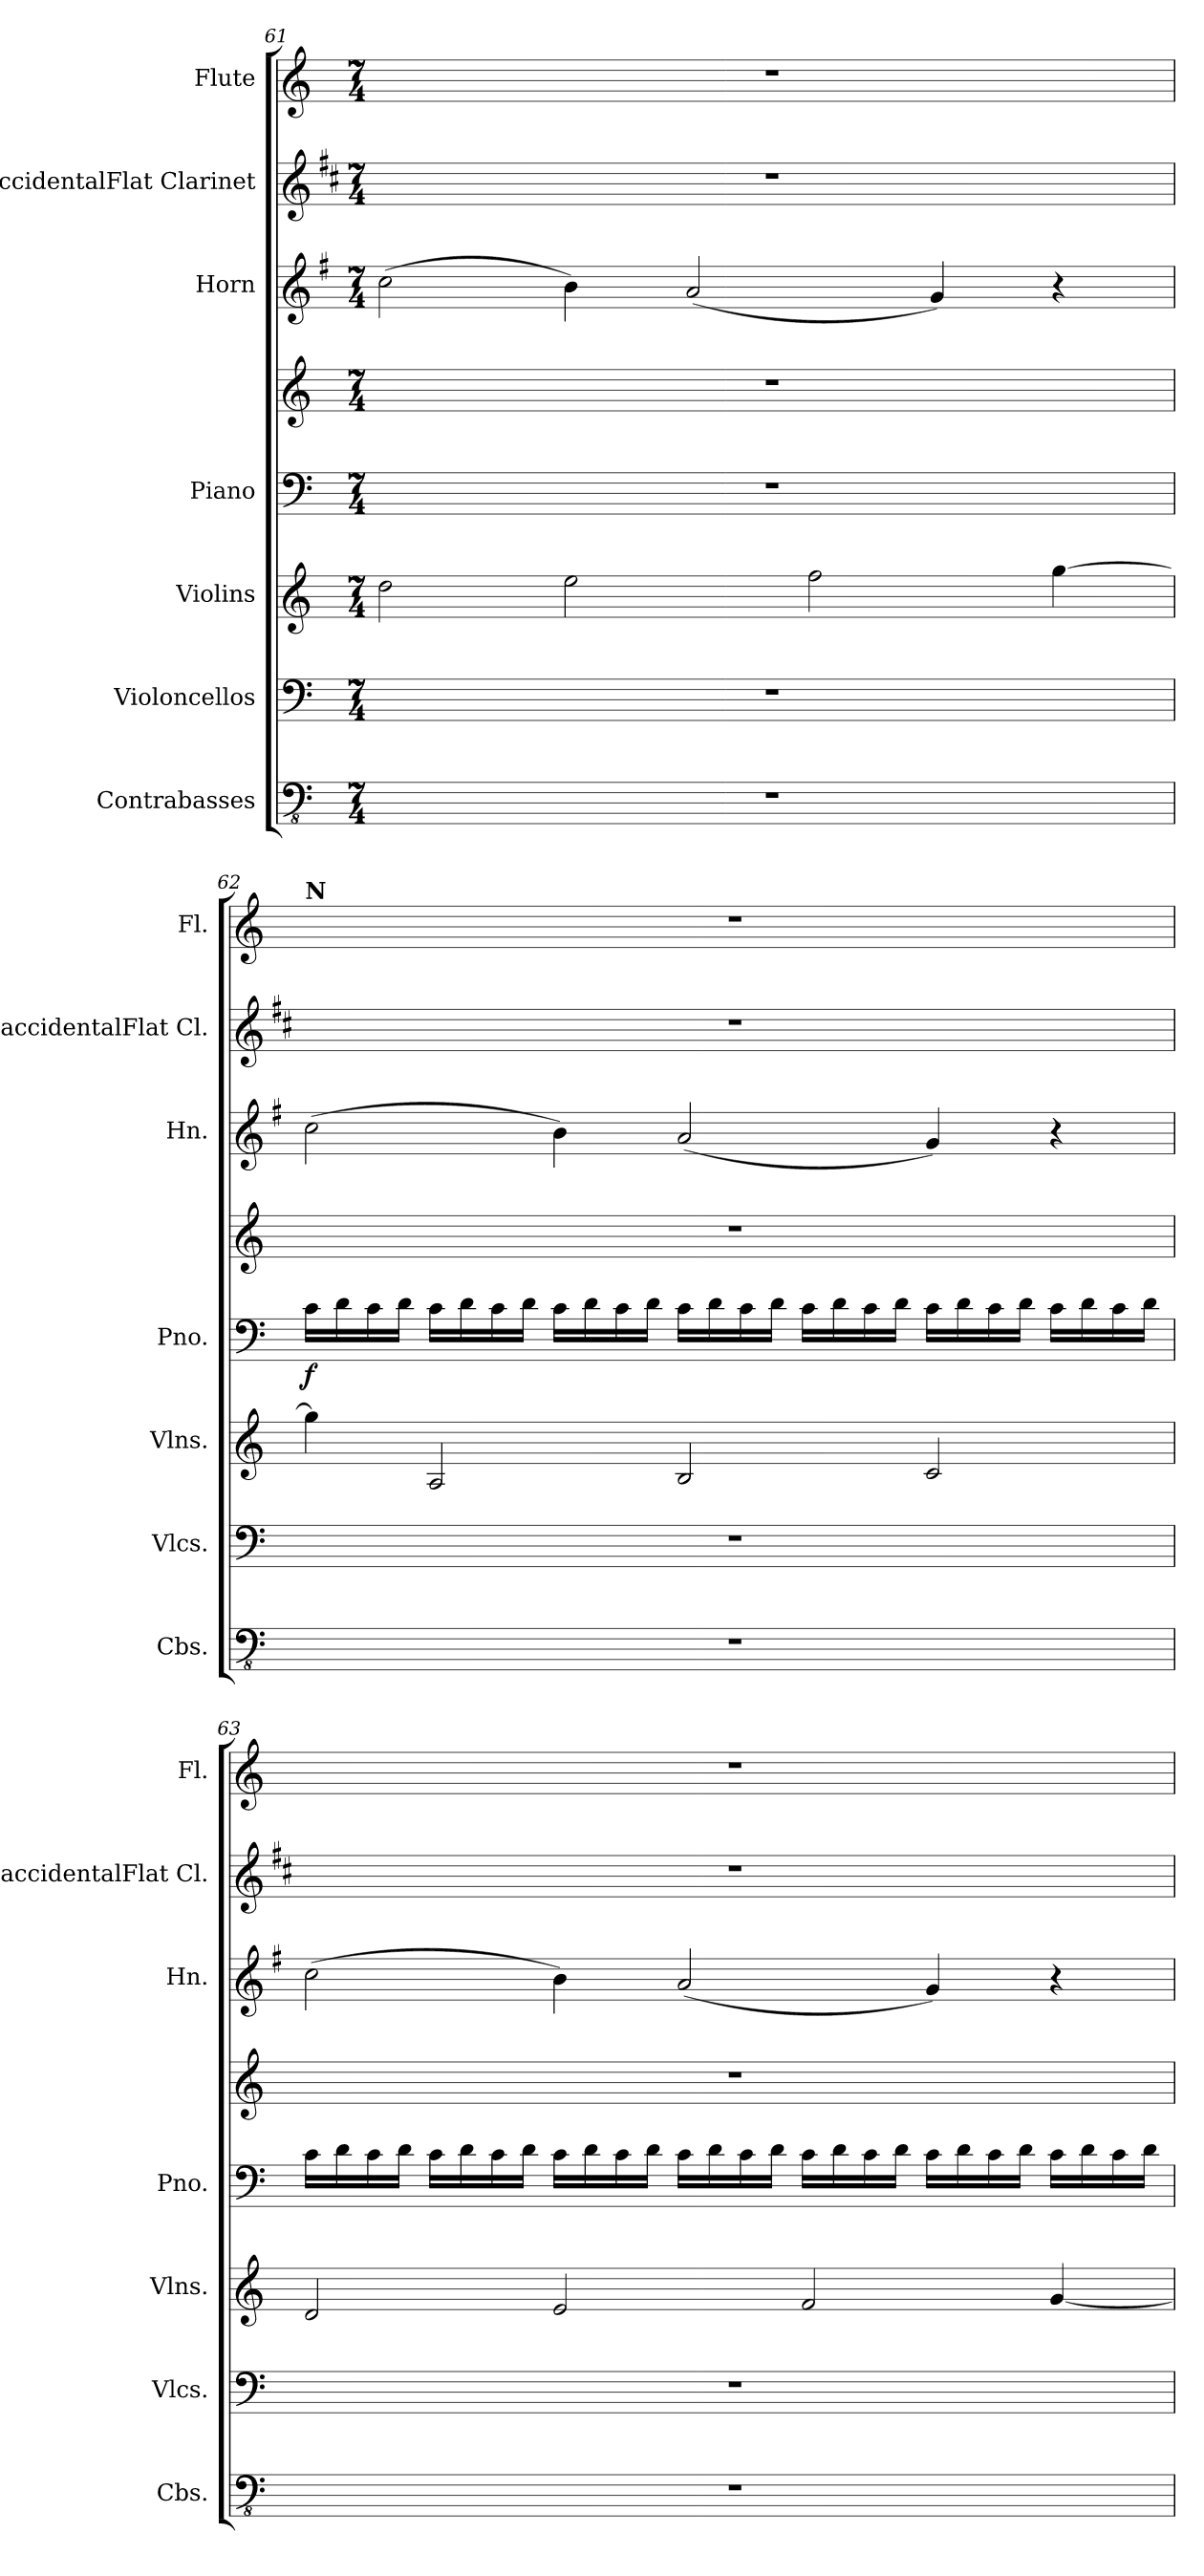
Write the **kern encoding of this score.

**kern	**kern	**kern	**kern	**kern	**dynam	**kern	**kern	**kern
*part7	*part6	*part5	*part4	*part4	*part4	*part3	*part2	*part1
*staff8	*staff7	*staff6	*staff5	*staff4	*staff4/5	*staff3	*staff2	*staff1
*I"Contrabasses	*I"Violoncellos	*I"Violins	*I"Piano	*	*	*I"Horn	*I"BaccidentalFlat Clarinet	*I"Flute
*I'Cbs.	*I'Vlcs.	*I'Vlns.	*I'Pno.	*	*	*I'Hn.	*I'BaccidentalFlat Cl.	*I'Fl.
*clefFv4	*clefF4	*clefG2	*clefF4	*clefG2	*	*clefG2	*clefG2	*clefG2
*	*	*	*	*	*	*ITrd4c7	*ITrd1c2	*
*k[]	*k[]	*k[]	*k[]	*k[]	*	*k[]	*k[]	*k[]
*M7/4	*M7/4	*M7/4	*M7/4	*M7/4	*	*M7/4	*M7/4	*M7/4
=61	=61	=61	=61	=61	=61	=61	=61	=61
1..r	1..r	2dd\	1..r	1..r	.	(2f\	1..r	1..r
.	.	2ee\	.	.	.	4e\)	.	.
.	.	.	.	.	.	(2d/	.	.
.	.	2ff\	.	.	.	.	.	.
.	.	.	.	.	.	4c/)	.	.
.	.	[4gg\	.	.	.	4r	.	.
!!LO:LB:g=z
=62	=62	=62	=62	=62	=62	=62	=62	=62
!	!	!	!	!	!	!	!	!LO:TX:a:B:t=N
!	!	!	!	!	!LO:DY:b=2	!	!	!
1..r	1..r	4gg\]	16c\LL	1..r	f	(2f\	1..r	1..r
.	.	.	16d\	.	.	.	.	.
.	.	.	16c\	.	.	.	.	.
.	.	.	16d\JJ	.	.	.	.	.
.	.	2A/	16c\LL	.	.	.	.	.
.	.	.	16d\	.	.	.	.	.
.	.	.	16c\	.	.	.	.	.
.	.	.	16d\JJ	.	.	.	.	.
.	.	.	16c\LL	.	.	4e\)	.	.
.	.	.	16d\	.	.	.	.	.
.	.	.	16c\	.	.	.	.	.
.	.	.	16d\JJ	.	.	.	.	.
.	.	2B/	16c\LL	.	.	(2d/	.	.
.	.	.	16d\	.	.	.	.	.
.	.	.	16c\	.	.	.	.	.
.	.	.	16d\JJ	.	.	.	.	.
.	.	.	16c\LL	.	.	.	.	.
.	.	.	16d\	.	.	.	.	.
.	.	.	16c\	.	.	.	.	.
.	.	.	16d\JJ	.	.	.	.	.
.	.	2c/	16c\LL	.	.	4c/)	.	.
.	.	.	16d\	.	.	.	.	.
.	.	.	16c\	.	.	.	.	.
.	.	.	16d\JJ	.	.	.	.	.
.	.	.	16c\LL	.	.	4r	.	.
.	.	.	16d\	.	.	.	.	.
.	.	.	16c\	.	.	.	.	.
.	.	.	16d\JJ	.	.	.	.	.
!!LO:LB:g=z
=63	=63	=63	=63	=63	=63	=63	=63	=63
1..r	1..r	2d/	16c\LL	1..r	.	(2f\	1..r	1..r
.	.	.	16d\	.	.	.	.	.
.	.	.	16c\	.	.	.	.	.
.	.	.	16d\JJ	.	.	.	.	.
.	.	.	16c\LL	.	.	.	.	.
.	.	.	16d\	.	.	.	.	.
.	.	.	16c\	.	.	.	.	.
.	.	.	16d\JJ	.	.	.	.	.
.	.	2e/	16c\LL	.	.	4e\)	.	.
.	.	.	16d\	.	.	.	.	.
.	.	.	16c\	.	.	.	.	.
.	.	.	16d\JJ	.	.	.	.	.
.	.	.	16c\LL	.	.	(2d/	.	.
.	.	.	16d\	.	.	.	.	.
.	.	.	16c\	.	.	.	.	.
.	.	.	16d\JJ	.	.	.	.	.
.	.	2f/	16c\LL	.	.	.	.	.
.	.	.	16d\	.	.	.	.	.
.	.	.	16c\	.	.	.	.	.
.	.	.	16d\JJ	.	.	.	.	.
.	.	.	16c\LL	.	.	4c/)	.	.
.	.	.	16d\	.	.	.	.	.
.	.	.	16c\	.	.	.	.	.
.	.	.	16d\JJ	.	.	.	.	.
.	.	[4g/	16c\LL	.	.	4r	.	.
.	.	.	16d\	.	.	.	.	.
.	.	.	16c\	.	.	.	.	.
.	.	.	16d\JJ	.	.	.	.	.
=	=	=	=	=	=	=	=	=
*-	*-	*-	*-	*-	*-	*-	*-	*-
